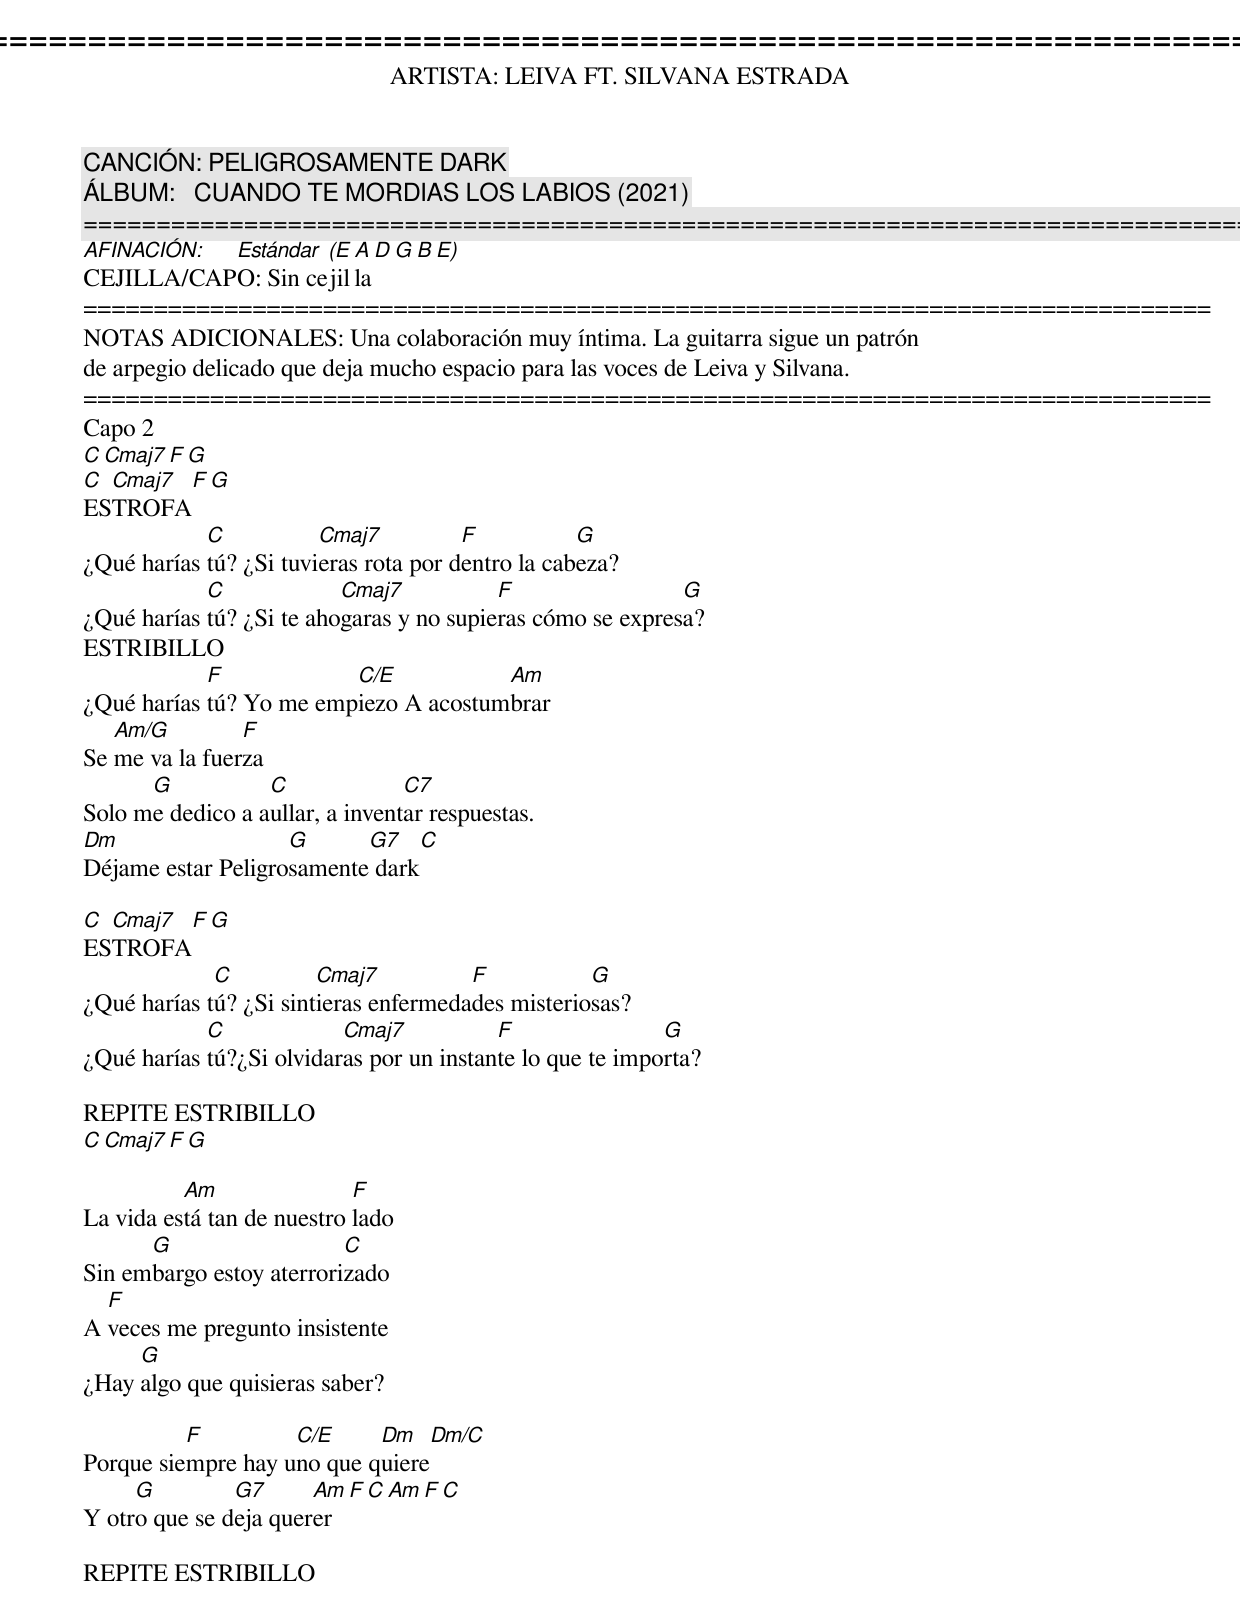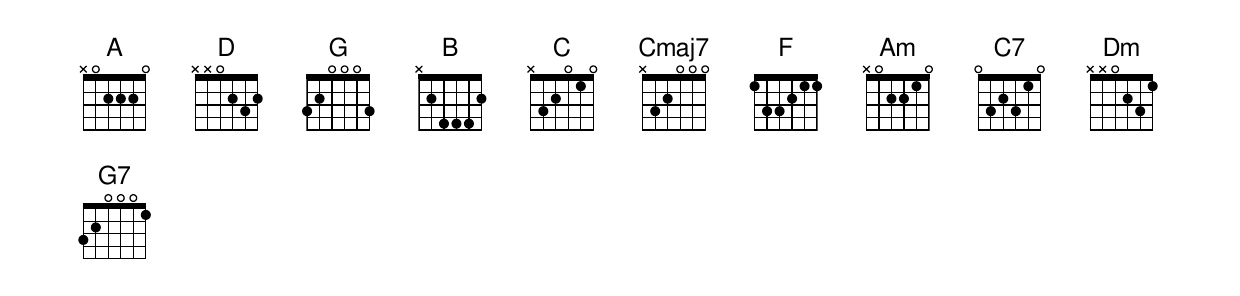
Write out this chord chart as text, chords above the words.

================================================================================
ARTISTA: LEIVA FT. SILVANA ESTRADA
CANCIÓN: PELIGROSAMENTE DARK
ÁLBUM:   CUANDO TE MORDIAS LOS LABIOS (2021)
================================================================================
AFINACIÓN: Estándar (E A D G B E)
CEJILLA/CAPO: Sin cejilla
================================================================================
NOTAS ADICIONALES: Una colaboración muy íntima. La guitarra sigue un patrón
de arpegio delicado que deja mucho espacio para las voces de Leiva y Silvana.
================================================================================
Capo 2
C Cmaj7 F G
C Cmaj7 F G
ESTROFA
            C           Cmaj7          F           G
¿Qué harías tú? ¿Si tuvieras rota por dentro la cabeza?
            C		  Cmaj7           F                 G
¿Qué harías tú? ¿Si te ahogaras y no supieras cómo se expresa?
ESTRIBILLO
            F            C/E           Am
¿Qué harías tú? Yo me empiezo A acostumbrar
   Am/G         F
Se me va la fuerza
      G           C              C7
Solo me dedico a aullar, a inventar respuestas.
Dm                  G      G7        C
Déjame estar Peligrosamente dark

C Cmaj7 F G
ESTROFA
             C	        Cmaj7          F           G
¿Qué harías tú? ¿Si sintieras enfermedades misteriosas?
            C		  Cmaj7           F                G
¿Qué harías tú?¿Si olvidaras por un instante lo que te importa?

REPITE ESTRIBILLO
C Cmaj7 F G

          Am                F
La vida está tan de nuestro lado
      G                   C
Sin embargo estoy aterrorizado
  F
A veces me pregunto insistente
     G
¿Hay algo que quisieras saber?

          F         C/E     Dm    Dm/C
Porque siempre hay uno que quiere
     G         G7      Am F C Am F C
Y otro que se deja querer

REPITE ESTRIBILLO
